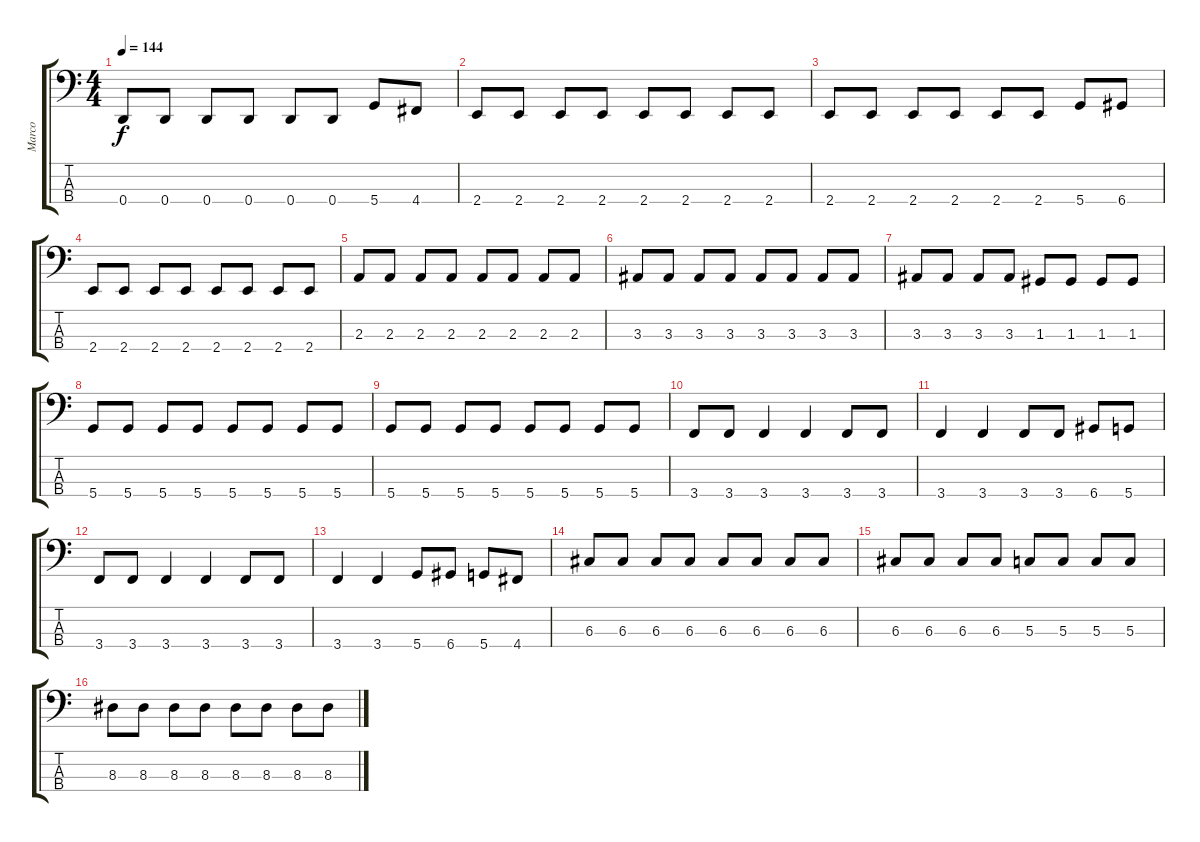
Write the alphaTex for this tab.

\track ("Marco" "Marco") {instrument electricbasspick}
\staff {score tabs}
\tuning (F2 C2 G1 D1) {hide}
\ts (4 4)
\tempo 144
\clef f4
\ks c
0.4.8{dy f} 0.4.8 0.4.8 0.4.8 0.4.8 0.4.8 5.4.8 4.4.8 |
2.4.8 2.4.8 2.4.8 2.4.8 2.4.8 2.4.8 2.4.8 2.4.8 |
2.4.8 2.4.8 2.4.8 2.4.8 2.4.8 2.4.8 5.4.8 6.4.8 |
2.4.8 2.4.8 2.4.8 2.4.8 2.4.8 2.4.8 2.4.8 2.4.8 |
2.3.8 2.3.8 2.3.8 2.3.8 2.3.8 2.3.8 2.3.8 2.3.8 |
3.3.8 3.3.8 3.3.8 3.3.8 3.3.8 3.3.8 3.3.8 3.3.8 |
3.3.8 3.3.8 3.3.8 3.3.8 1.3.8 1.3.8 1.3.8 1.3.8 |
5.4.8 5.4.8 5.4.8 5.4.8 5.4.8 5.4.8 5.4.8 5.4.8 |
5.4.8 5.4.8 5.4.8 5.4.8 5.4.8 5.4.8 5.4.8 5.4.8 |
3.4.8 3.4.8 3.4.4 3.4.4 3.4.8 3.4.8 |
3.4.4 3.4.4 3.4.8 3.4.8 6.4.8 5.4.8 |
3.4.8 3.4.8 3.4.4 3.4.4 3.4.8 3.4.8 |
3.4.4 3.4.4 5.4.8 6.4.8 5.4.8 4.4.8 |
6.3.8 6.3.8 6.3.8 6.3.8 6.3.8 6.3.8 6.3.8 6.3.8 |
6.3.8 6.3.8 6.3.8 6.3.8 5.3.8 5.3.8 5.3.8 5.3.8 |
8.3.8 8.3.8 8.3.8 8.3.8 8.3.8 8.3.8 8.3.8 8.3.8
